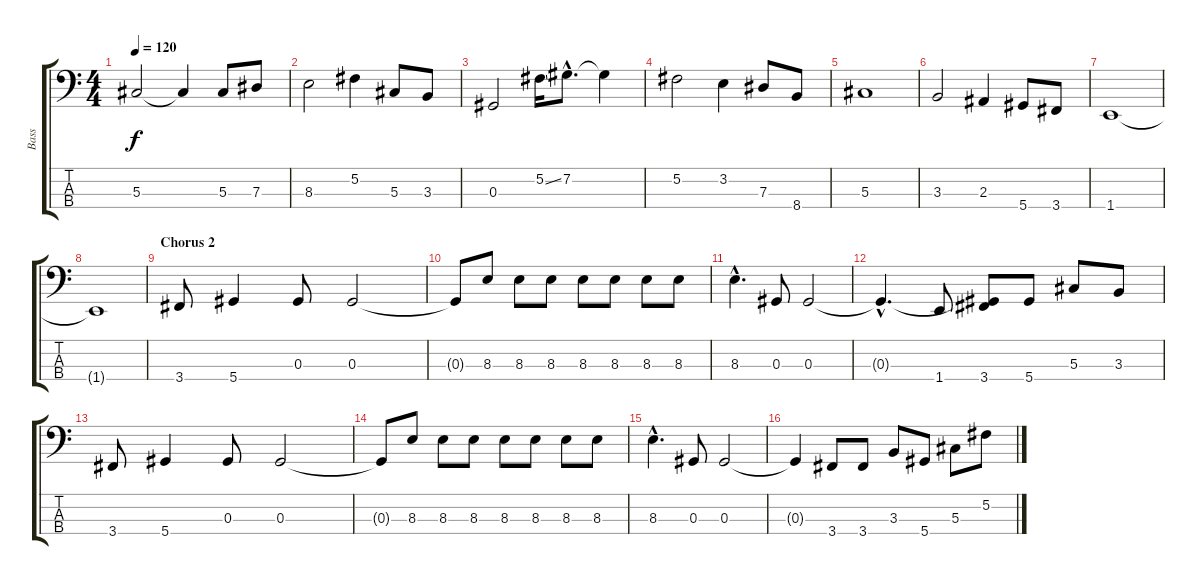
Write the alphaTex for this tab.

\track ("Bass" "Bass") {instrument electricbassfinger}
\staff {score tabs}
\tuning (Gb2 Db2 Ab1 Eb1) {hide}
\ts (4 4)
\tempo 120
\clef f4
\ks c
5.3.2{dy f} 5.3{t}.4 5.3.8 7.3.8 |
8.3.2 5.2.4 5.3.8 3.3.8 |
0.3.2 5.2{ss}.16 7.2{hac}.8{d} 7.2{t}.4 |
5.2.2 3.2.4 7.3.8 8.4.8 |
5.3.1 |
3.3.2 2.3.4 5.4.8 3.4.8 |
1.4.1 |
1.4{t}.1 |
\section ("" "Chorus 2")
3.4.8 5.4.4 0.3.8 0.3.2 |
0.3{t}.8 8.3.8 8.3.8 8.3.8 8.3.8 8.3.8 8.3.8 8.3.8 |
8.3{hac}.4{d} 0.3.8 0.3.2 |
0.3{hac t}.4{d} 1.4.8 (0.3{t} 3.4).8 5.4.8 5.3.8 3.3.8 |
3.4.8 5.4.4 0.3.8 0.3.2 |
0.3{t}.8 8.3.8 8.3.8 8.3.8 8.3.8 8.3.8 8.3.8 8.3.8 |
8.3{hac}.4{d} 0.3.8 0.3.2 |
0.3{t}.4 3.4.8 3.4.8 3.3.8 5.4.8 5.3.8 5.2.8
